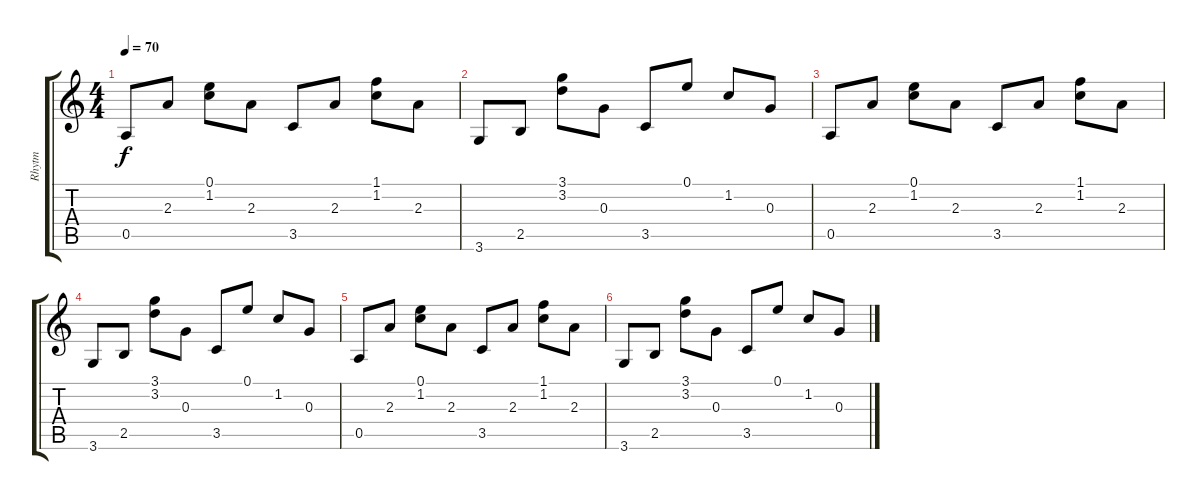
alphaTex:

\track ("Rhytm" "Rhytm") {instrument acousticguitarsteel}
\staff {score tabs}
\tuning (E4 B3 G3 D3 A2 E2) {hide}
\ts (4 4)
\tempo 70
\clef g2
\ks c
0.5.8{dy f} 2.3.8 (0.1 1.2).8 2.3.8 3.5.8 2.3.8 (1.1 1.2).8 2.3.8 |
3.6.8 2.5.8 (3.1 3.2).8 0.3.8 3.5.8 0.1.8 1.2.8 0.3.8 |
0.5.8 2.3.8 (0.1 1.2).8 2.3.8 3.5.8 2.3.8 (1.1 1.2).8 2.3.8 |
3.6.8 2.5.8 (3.1 3.2).8 0.3.8 3.5.8 0.1.8 1.2.8 0.3.8 |
0.5.8 2.3.8 (0.1 1.2).8 2.3.8 3.5.8 2.3.8 (1.1 1.2).8 2.3.8 |
3.6.8 2.5.8 (3.1 3.2).8 0.3.8 3.5.8 0.1.8 1.2.8 0.3.8
